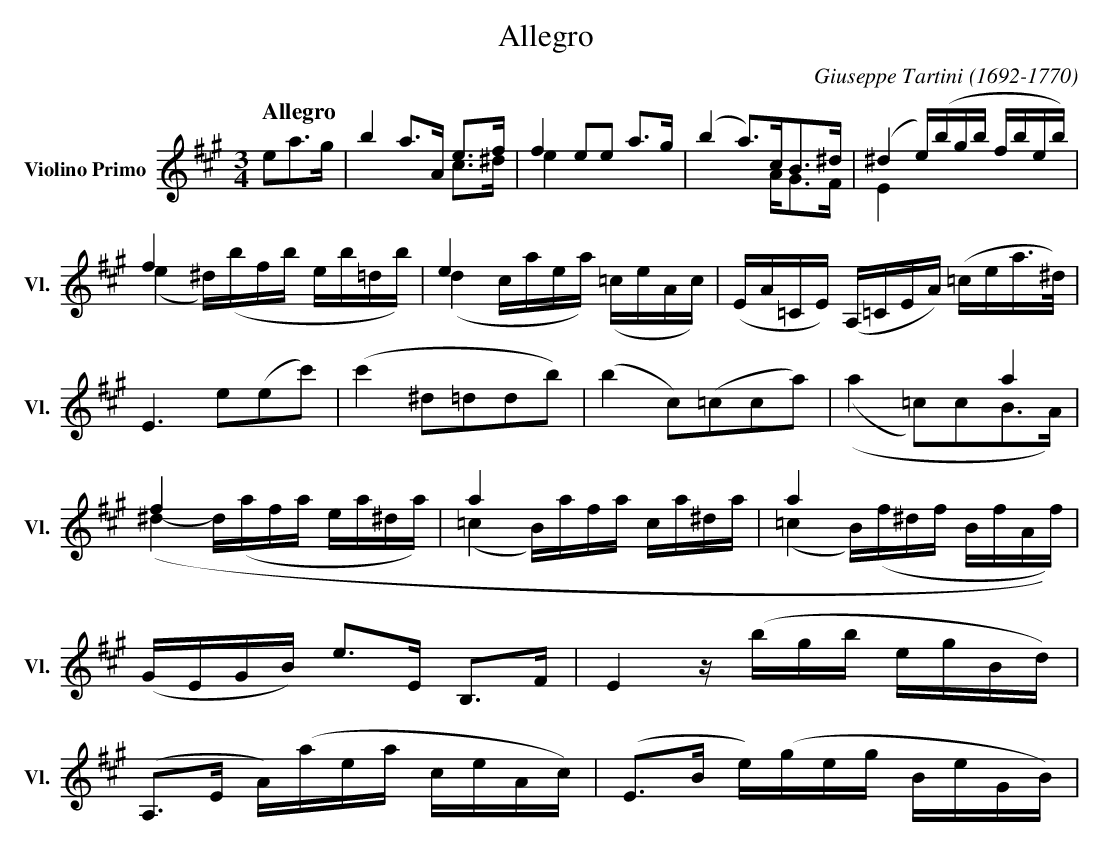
X:1
T:Allegro
C:Giuseppe Tartini (1692-1770)
M:3/4
L:1/4
K:A
V: 1 clef=treble name="Violino Primo" sname="Vl."
%%staves  1
   [Q:"Allegro"] e/a/>g/ | b a/>A/ e/>f/ & x2 c/>^d/ | f e/e/ a/>g/ & e x2 | (b a/>)c/B/>^d/ & x x/> A/G/>F/ | (^d e//)(b//g//b// f//b//e//b//) & E x2 | f  x2 & (e ^d//)(b//f//b// e//b//=d//b//) | e x2 & (d c//a//e//a//) (=c//e//A//c// | (E//A//=C//E//) (A,//=C//E//A//) (=c//e//a//>^d//) | E>e(e/c'/) | \
   (c' ^d/=d/d/b/) | (b c/)(=c/c/a/) | x2 a & (a =c/)c/B/>A/ | f x2 & ^d- d//(a//f//a// e//a//^d//a//) | a x2 & (=c B//)a//f//a// c//a//^d//a// | a x2 & (=c B//)(f//^d//f// B//f//A//f//) | (G//E//G//B//) e/>E/ B,/>F/ | E z//(b//g//b// e//g//B//d//) | (A,/>E/ A//)(a//e//a// c//e//A//c//)| (E/>B/ e//)(g//e//g// B//e//G//B//) | \
